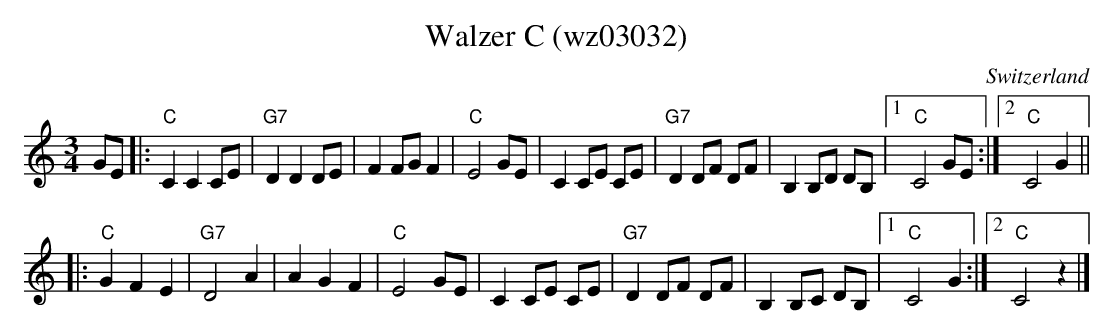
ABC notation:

X:1
T:Walzer C (wz03032)
O:Switzerland
M:3/4
L:1/8
K:C major
GE |: "C"C2 C2 CE | "G7"D2 D2 DE | F2 FG F2 | "C"E4 GE | C2 CE CE | "G7"D2 DF DF | B,2 B,D DB, |1 "C"C4 GE :|2 "C"C4 G2 ||
|: "C"G2 F2 E2 | "G7"D4 A2 | A2 G2 F2 | "C"E4 GE | C2 CE CE | "G7"D2 DF DF | B,2 B,C DB, |1 "C"C4 G2 :|2 "C"C4 z2 |]
